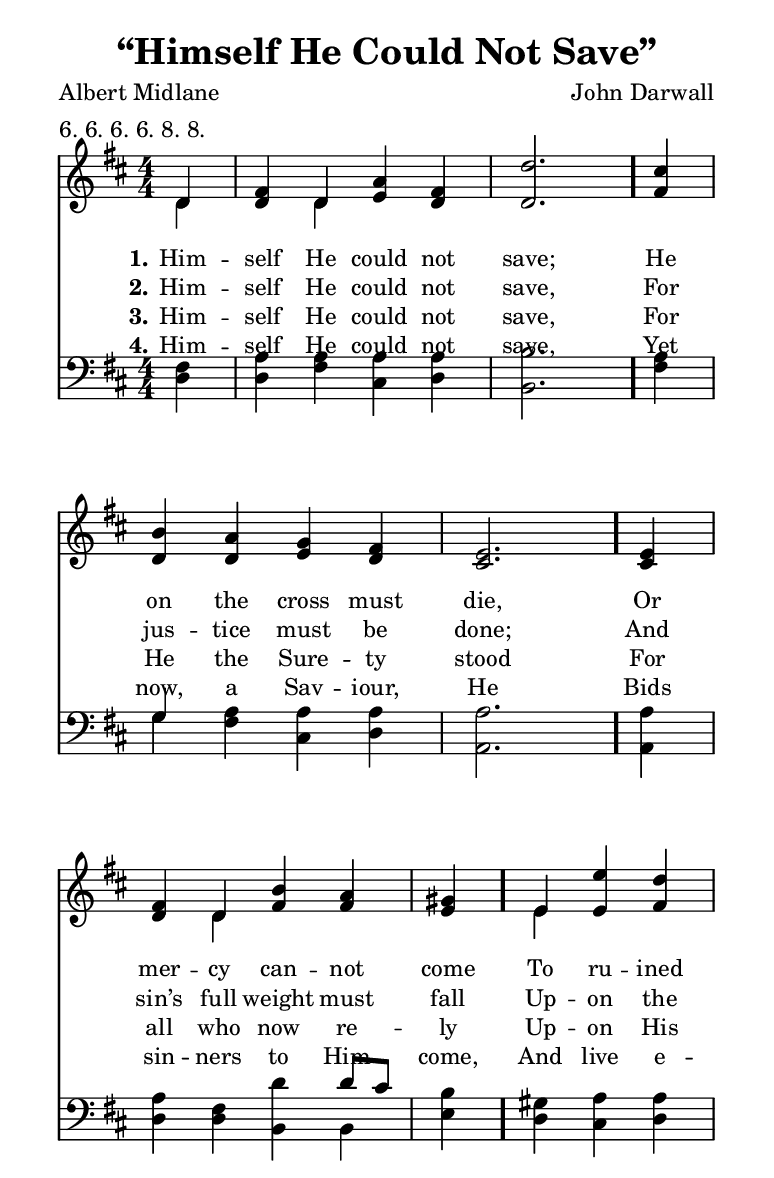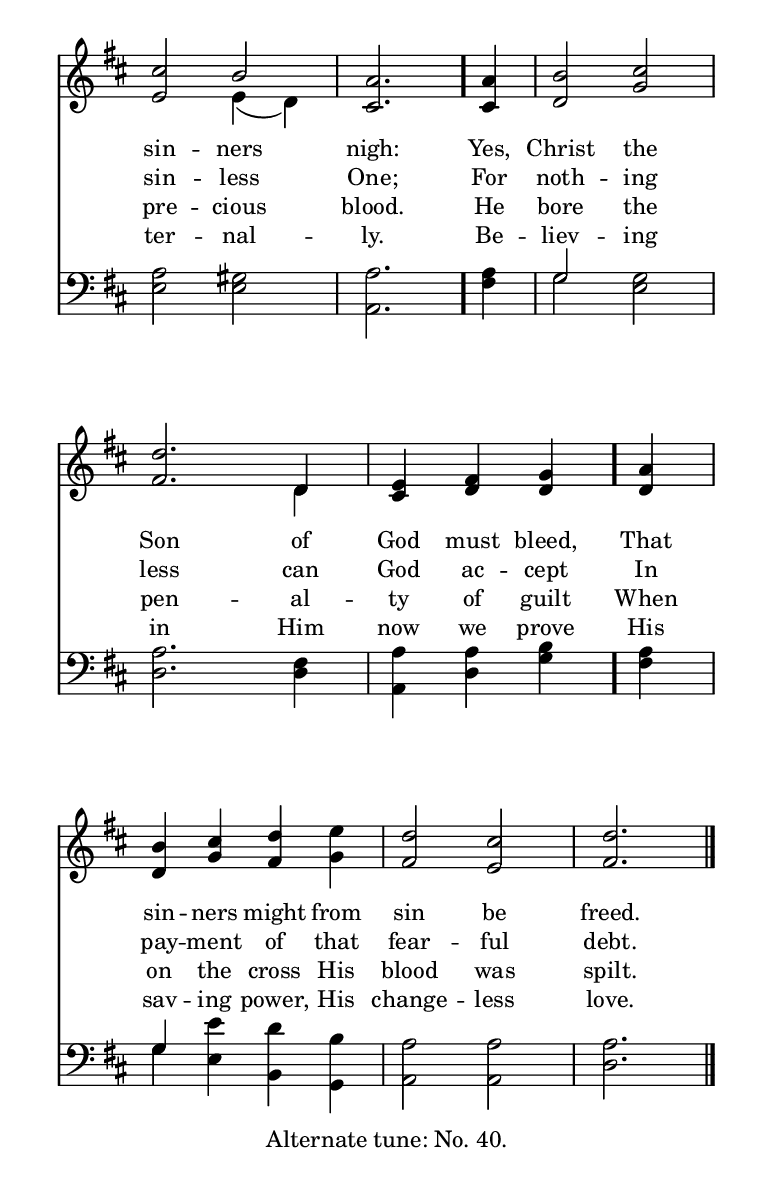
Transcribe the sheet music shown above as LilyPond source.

\include "common/global.ily"
\paper {
  \include "common/paper.ily"
  ragged-bottom = ##t
  ragged-last-bottom = ##t
  systems-per-page = 3
system-system-spacing.padding = 11
score-markup-spacing.padding = 3
score-markup-spacing.basic-distance = 3

}

\header{
  %gospel
  hymnnumber = "115"
  title = "“Himself He Could Not Save”"
  tunename = "Darwall" % see https://hymnary.org/tune/darwall_darwall
  meter = "6. 6. 6. 6. 8. 8."
  poet = "Albert Midlane" % see https://hymnary.org/text/himself_he_could_not_save
  composer = "John Darwall" % see https://hymnary.org/tune/darwall_darwall
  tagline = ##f
}

% for fermata in MIDI
ta = { \tempo 4=120 }
tb = { \tempo 4=60 }

patternAA = { c4 | c4 c4 c4 c4 | c2. }

patternBA = { c4 | c4 c4 c4 c4      | c4 }
patternBB = { c4 | c4 c4 c4 c8[ c8] | c4 }

patternCA = { c4 c4 c4 | c2 c2      | c2. }
patternCB = { c4 c4 c4 | c2 c4( c4) | c2. }

patternDA = { c4 | c2 c2 | c2. c4 | c4 c4 c4 }

patternEA = { c4 | c4 c4 c4 c4 | c2 c2 | c2. }

global = {
  \include "common/overrides.ily"
  \override Staff.TimeSignature.style = #'numbered
  \time 4/4
  \override Score.MetronomeMark.transparent = ##t % hide all fermata changes too
  \ta
  \key d \major
  \partial 4
  \autoBeamOff
}

notesSoprano = {
\global
\relative c' {

  \changePitch \patternAA { d | fis d a' fis | d' }
  \changePitch \patternAA { cis | b a g fis | e }
  \changePitch \patternBA { e | fis d b' a | gis }
  \changePitch \patternCA { e e' d | cis b | a }

  \changePitch \patternDA { a | b cis | d d, | e fis g }
  \changePitch \patternEA { a | b cis d e | d cis | d }

  \bar "|."

}
}

notesAlto = {
\global
\relative e' {

  \changePitch \patternAA { d | d d e d | d }
  \changePitch \patternAA { fis | d d e d | cis }
  \changePitch \patternBA { cis | d d fis fis | e }
  \changePitch \patternCB { e e fis | e e( d) | cis }

  \changePitch \patternDA { cis | d g | fis d | cis d d }
  \changePitch \patternEA { d | d g fis g | fis e | fis }

}
}

notesTenor = {
\global
\relative a {

  \changePitch \patternAA { fis | a a a a | b }
  \changePitch \patternAA { a | g a a a | a }
  \changePitch \patternBB { a | a fis d' d[ cis] | b }
  \changePitch \patternCA { gis a a | a gis | a } % original has g's here, not gis's

  \changePitch \patternDA { a | g g | a fis | a a b }
  \changePitch \patternEA { a | g e' d b | a a | a }

}
}

notesBass = {
\global
\relative f {

  \changePitch \patternAA { d | d fis cis d | b }
  \changePitch \patternAA { fis' | g fis cis d | a }
  \changePitch \patternBA { a | d d b b | e }
  \changePitch \patternCA { d cis d | e e | a, }

  \changePitch \patternDA { fis' | g e | d d | a d g }
  \changePitch \patternEA { fis | g e b g | a a | d }

}
}

wordsA = \lyricmode {
\set stanza = "1."

Him -- self He could not save; \bar "."
He on the cross must die, \bar "."
Or mer -- cy can -- not come \bar "."
To ru -- ined sin -- ners nigh: \bar "."
Yes, Christ the Son of God must bleed, \bar "."
That sin -- ners might from sin be freed. \bar "."

}

wordsB = \lyricmode {
\set stanza = "2."

Him -- self He could not save,
For jus -- tice must be done;
And sin’s full weight must fall
Up -- on the sin -- less One;
For noth -- ing less can God ac -- cept
In pay -- ment of that fear -- ful debt.

}

wordsC = \lyricmode {
\set stanza = "3."

Him -- self He could not save,
For He the Sure -- ty stood
For all who now re -- ly
Up -- on His pre -- cious blood.
He bore the pen -- al -- ty of guilt
When on the cross His blood was spilt.

}

wordsD = \lyricmode {
\set stanza = "4."

Him -- self He could not save,
Yet now, a Sav -- iour, He
Bids sin -- ners to Him come,
And live e -- ter -- nal -- ly.
Be -- liev -- ing in Him now we prove
His sav -- ing power, His change -- less love.

}

\score {
  \context ChoirStaff <<
    \context Staff = upper <<
      \set Staff.autoBeaming = ##f
      \set ChoirStaff.systemStartDelimiter = #'SystemStartBar
      \set ChoirStaff.printPartCombineTexts = ##f
      \partcombine #'(2 . 11) \notesSoprano \notesAlto
      \context NullVoice = sopranos { \voiceOne << \notesSoprano >> }
      \context Lyrics = one   \lyricsto sopranos \wordsA
      \context Lyrics = two   \lyricsto sopranos \wordsB
      \context Lyrics = three \lyricsto sopranos \wordsC
      \context Lyrics = four  \lyricsto sopranos \wordsD
    >>
    \context Staff = men <<
      \set Staff.autoBeaming = ##f
      \clef bass
      \set ChoirStaff.printPartCombineTexts = ##f
      \partcombine #'(2 . 11) \notesTenor \notesBass
    >>
  >>
  \layout {
    \include "common/layout.ily"
  }
  #(cond ((ly:get-option 'eog-midi-permitted) #{ \midi{
    \include "common/midi.ily"
  } #}))
}

\noPageBreak \markup { \fill-line { \line { Alternate tune: No. 40. } } }

\version "2.19.49"  % necessary for upgrading to future LilyPond versions.

% vi:set et ts=2 sw=2 ai nocindent syntax=lilypond:
